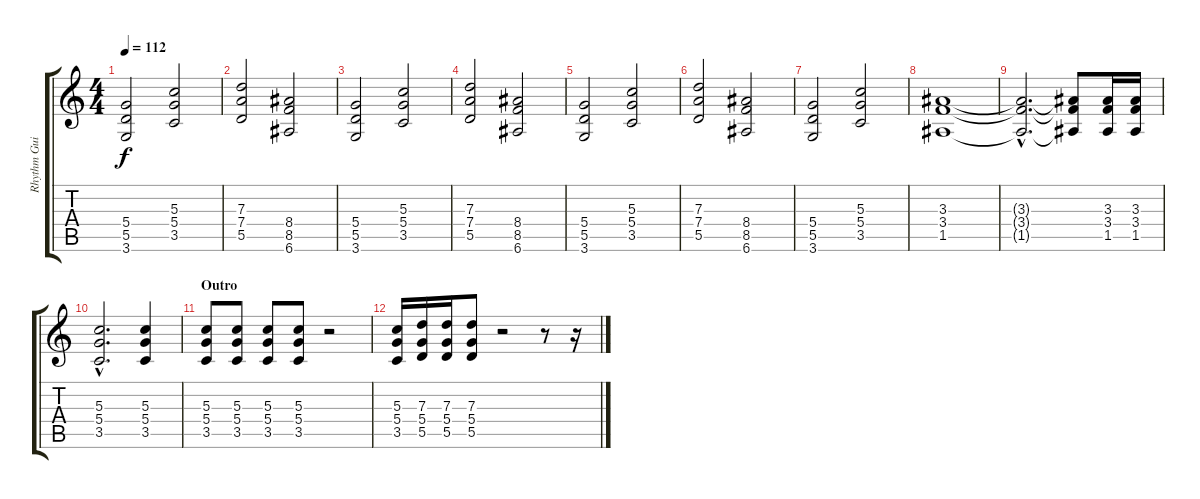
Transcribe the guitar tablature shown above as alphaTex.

\track ("Rhythm Guitar" "Rhythm Gui") {instrument overdrivenguitar}
\staff {score tabs}
\tuning (E4 B3 G3 D3 A2 E2) {hide}
\ts (4 4)
\tempo 112
\clef g2
\ks c
(5.4 5.5 3.6).2{dy f} (5.3 5.4 3.5).2 |
(7.3 7.4 5.5).2 (8.4 8.5 6.6).2 |
(5.4 5.5 3.6).2 (5.3 5.4 3.5).2 |
(7.3 7.4 5.5).2 (8.4 8.5 6.6).2 |
(5.4 5.5 3.6).2 (5.3 5.4 3.5).2 |
(7.3 7.4 5.5).2 (8.4 8.5 6.6).2 |
(5.4 5.5 3.6).2 (5.3 5.4 3.5).2 |
(3.3 3.4 1.5).1 |
(3.3{hac t} 3.4{hac t} 1.5{hac t}).2{d} (3.3{t} 3.4{t} 1.5{t}).8 (3.3 3.4 1.5).16 (3.3 3.4 1.5).16 |
(5.3{hac} 5.4{hac} 3.5{hac}).2{d} (5.3 5.4 3.5).4 |
\section ("" "Outro")
(5.3 5.4 3.5).8 (5.3 5.4 3.5).8 (5.3 5.4 3.5).8 (5.3 5.4 3.5).8 r.2 |
(5.3 5.4 3.5).16 (7.3 5.4 5.5).16 (7.3 5.4 5.5).16 (7.3 5.4 5.5).8 r.2 r.8 r.16
